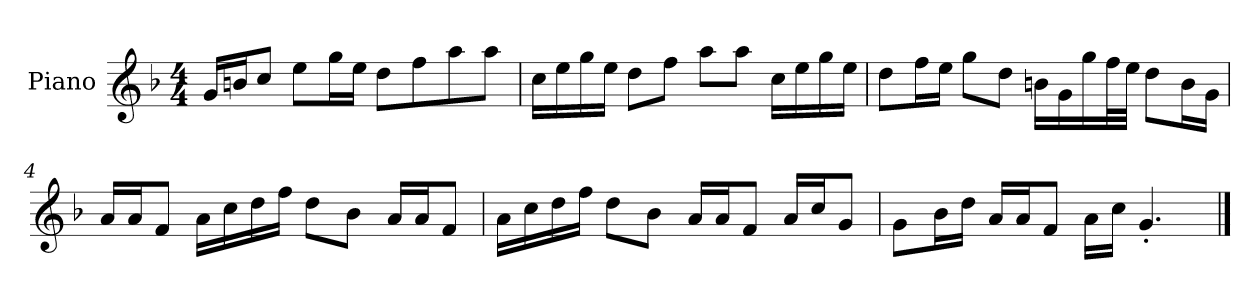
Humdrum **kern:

**kern
*part1
*staff1
*I"Piano
*I'P-no
*clefG2
*k[b-]
*M4/4
*MM90
=1
16g/LL
16bn/J
8cc/J
8ee\L
16gg\L
16ee\JJ
8dd\L
8ff\
8aa\
8aa\J
=2
16cc\LL
16ee\
16gg\
16ee\JJ
8dd\L
8ff\J
8aa\L
8aa\J
16cc\LL
16ee\
16gg\
16ee\JJ
=3
8dd\L
16ff\L
16ee\JJ
8gg\L
8dd\J
16bn\LL
16g\
16gg\
32ff\L
32ee\JJJ
8dd\L
16b\L
16g\JJ
!!LO:LB:g=z
=4
16a/LL
16a/J
8f/J
16a\LL
16cc\
16dd\
16ff\JJ
8dd\L
8b-\J
16a/LL
16a/J
8f/J
=5
16a\LL
16cc\
16dd\
16ff\JJ
8dd\L
8b-\J
16a/LL
16a/J
8f/J
16a/LL
16cc/J
8g/J
=6
8g\L
16b-\L
16dd\JJ
16a/LL
16a/J
8f/J
16a\LL
16cc\JJ
4.g'/
==
*-
